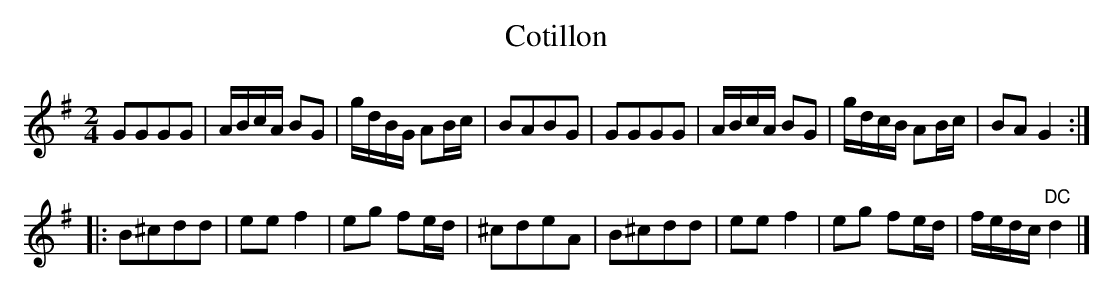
X:1
T:Cotillon
M:2/4
K:G
G2G2G2G2| ABcA B2G2| gdBG A2Bc| B2A2B2G2|\
G2G2G2G2| ABcA B2G2| gdcB A2Bc| B2A2 G4:|
|:B2^c2d2d2| e2e2 f4| e2g2 f2ed| ^c2d2e2A2|\
B2^c2d2d2| e2e2 f4| e2g2 f2ed| fedc "DC"d4|]
